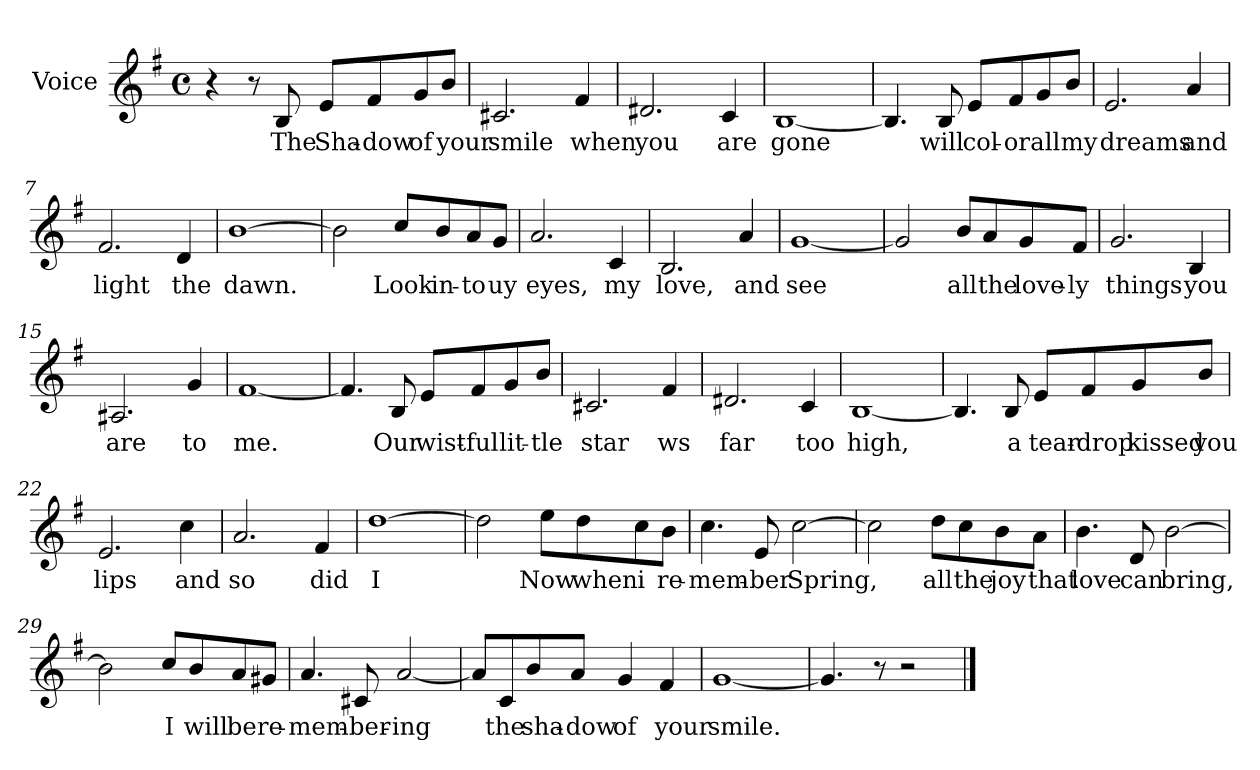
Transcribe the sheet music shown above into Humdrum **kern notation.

**kern	**text
*part1	*part1
*staff1	*staff1
*I"Voice	*
*clefG2	*
*k[f#]	*
*G:	*
*M4/4	*
*met(c)	*
=1	=1
4r	.
8r	.
8B/	The
8e/L	Sha-
8f#/	dow
8g/	of
8b/J	your
=2	=2
2.c#X/	smile
4f#/	when
=3	=3
2.d#X/	you
4c/	are
=4	=4
[1B	gone
=5	=5
4.B/]	.
8B/	will
8e/L	col-
8f#/	-or
8g/	all
8b/J	my
!!LO:LB:g=z
=6	=6
2.e/	dreams
4a/	and
=7	=7
2.f#/	light
4d/	the
=8	=8
[1b	dawn.
=9	=9
2b\]	.
8cc/L	Look
8b/	in-
8a/	-to
8g/J	uy
=10	=10
2.a/	eyes,
4c/	my
=11	=11
2.B/	love,
4a/	and
=12	=12
[1g	see
!!LO:LB:g=z
=13	=13
2g/]	.
8b/L	all
8a/	the
8g/	love-
8f#/J	-ly
=14	=14
2.g/	things
4B/	you
=15	=15
2.A#X/	are
4g/	to
=16	=16
[1f#	me.
=17	=17
4.f#/]	.
8B/	Our
8e/L	wist-
8f#/	-ful
8g/	lit-
8b/J	-tle
=18	=18
2.c#X/	star
4f#/	ws
!!LO:LB:g=z
=19	=19
2.d#X/	far
4c/	too
=20	=20
[1B	high,
=21	=21
4.B/]	.
8B/	a
8e/L	tear-
8f#/	-drop
8g/	kissed
8b/J	you
=22	=22
2.e/	lips
4cc\	and
=23	=23
2.a/	so
4f#/	did
=24	=24
[1dd	I
!!LO:LB:g=z
=25	=25
2dd\]	.
8ee\L	Now
8dd\	when
8cc\	i
8b\J	re-
=26	=26
4.cc\	-mem-
8e/	-ber
[2cc\	Spring,
=27	=27
2cc\]	.
8dd\L	all
8cc\	the
8b\	joy
8a\J	that
=28	=28
4.b\	love
8d/	can
[2b\	bring,
!!LO:LB:g=z
=29	=29
2b\]	.
8cc/L	I
8b/	will
8a/	be
8g#X/J	re-
=30	=30
4.a/	-mem-
8c#X/	-ber-
[2a/	-ing
=31	=31
8a/L]	.
8c/	the
8b/	sha-
8a/J	-dow
4g/	of
4f#/	your
=32	=32
[1g	smile.
=33	=33
4.g/]	.
8r	.
2r	.
==	==
*-	*-
